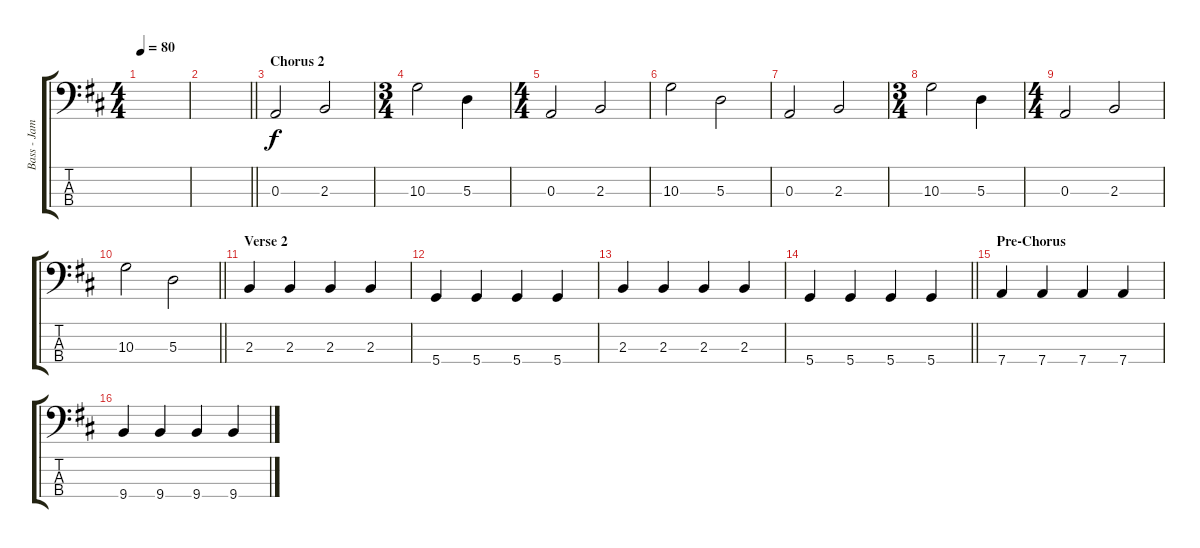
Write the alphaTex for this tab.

\track ("Bass - James Johnston" "Bass - Jam") {instrument electricbassfinger}
\staff {score tabs}
\tuning (G2 D2 A1 D1) {hide}
\ts (4 4)
\tempo 80
\clef f4
\ks d
|
\barLineRight lightlight
|
\section ("" "Chorus 2")
0.3.2 2.3.2 |
\ts (3 4)
10.3.2 5.3.4 |
\ts (4 4)
0.3.2 2.3.2 |
10.3.2 5.3.2 |
0.3.2 2.3.2 |
\ts (3 4)
10.3.2 5.3.4 |
\ts (4 4)
0.3.2 2.3.2 |
\barLineRight lightlight
10.3.2 5.3.2 |
\section ("" "Verse 2")
2.3.4 2.3.4 2.3.4 2.3.4 |
5.4.4 5.4.4 5.4.4 5.4.4 |
2.3.4 2.3.4 2.3.4 2.3.4 |
\barLineRight lightlight
5.4.4 5.4.4 5.4.4 5.4.4 |
\section ("" "Pre-Chorus")
7.4.4 7.4.4 7.4.4 7.4.4 |
9.4.4 9.4.4 9.4.4 9.4.4
